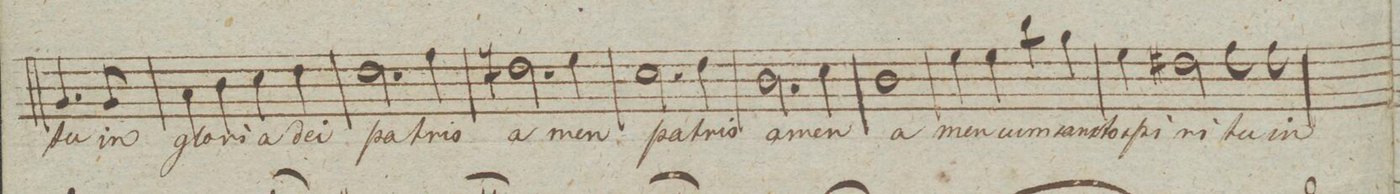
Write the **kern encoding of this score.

**kern	**text	**dynam
*I"Baſso.	*	*
*clefF4	*	*
*k[]	*	*
*met(c)	*	*
*M2/2	*	*
4.BB/	-tu	.
8BB/	in	.
=165	=165	=165
4C\	glo-	.
4D\	-ria	.
4E\	de-	.
4F\	-i	.
=166	=166	=166
2.F\	pa-	.
4A\	-tris	.
=167	=167	=167
2.Fn\	a-	.
4G\	-men	.
=168	=168	=168
2.E\	pa-	.
4F\	-tris	.
=169	=169	=169
2.D\	a-	.
4E\	-men	.
=170	=170	=170
1D\	a-	.
=171	=171	=171
4G\	-men	.
4G\	cum	.
4d\	san-	.
4B\	-cto	.
=172	=172	=172
4G\	spi-	.
2F#X\	-ri-	.
8A\	-tu	.
8A\	in	.
=173	=173	=173
*-	*-	*-
